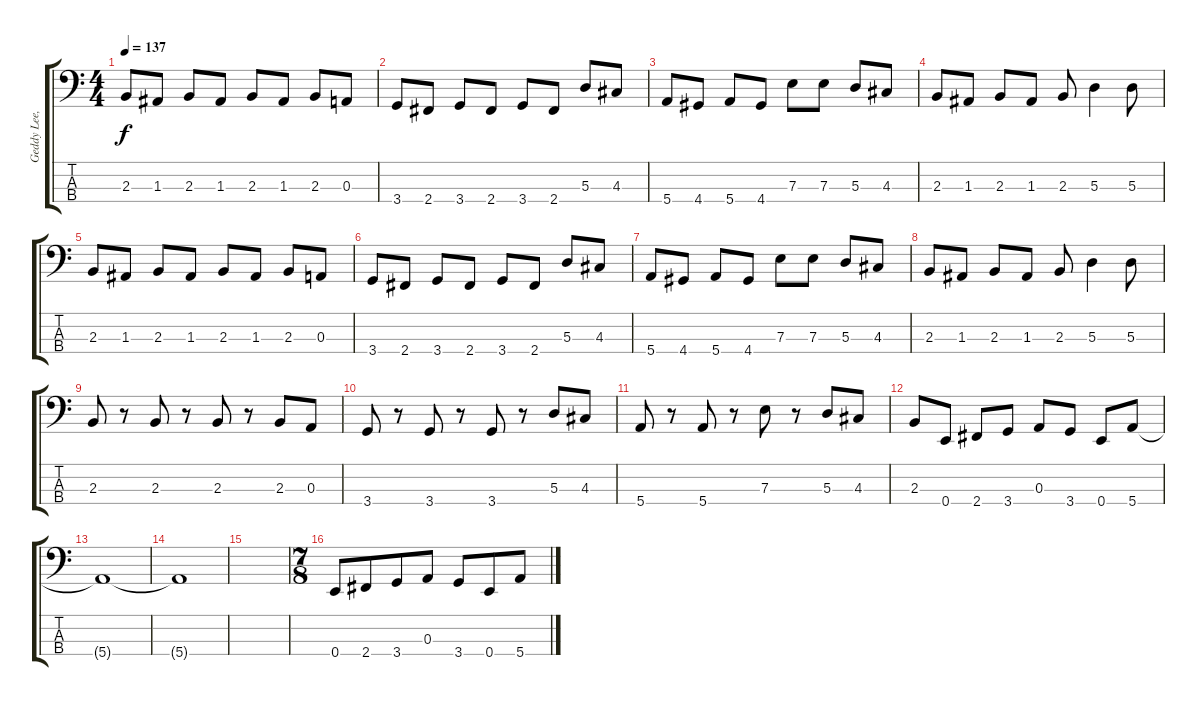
\track ("Geddy Lee, Bajo" "Geddy Lee,") {instrument electricbassfinger}
\staff {score tabs}
\tuning (G2 D2 A1 E1) {hide}
\ts (4 4)
\tempo 137
\clef f4
\ks c
2.3.8{dy f} 1.3.8 2.3.8 1.3.8 2.3.8 1.3.8 2.3.8 0.3.8 |
3.4.8 2.4.8 3.4.8 2.4.8 3.4.8 2.4.8 5.3.8 4.3.8 |
5.4.8 4.4.8 5.4.8 4.4.8 7.3.8 7.3.8 5.3.8 4.3.8 |
2.3.8 1.3.8 2.3.8 1.3.8 2.3.8 5.3.4 5.3.8 |
2.3.8 1.3.8 2.3.8 1.3.8 2.3.8 1.3.8 2.3.8 0.3.8 |
3.4.8 2.4.8 3.4.8 2.4.8 3.4.8 2.4.8 5.3.8 4.3.8 |
5.4.8 4.4.8 5.4.8 4.4.8 7.3.8 7.3.8 5.3.8 4.3.8 |
2.3.8 1.3.8 2.3.8 1.3.8 2.3.8 5.3.4 5.3.8 |
2.3.8 r.8 2.3.8 r.8 2.3.8 r.8 2.3.8 0.3.8 |
3.4.8 r.8 3.4.8 r.8 3.4.8 r.8 5.3.8 4.3.8 |
5.4.8 r.8 5.4.8 r.8 7.3.8 r.8 5.3.8 4.3.8 |
2.3.8 0.4.8 2.4.8 3.4.8 0.3.8 3.4.8 0.4.8 5.4.8 |
5.4{t}.1 |
5.4{t}.1 |
|
\ts (7 8)
0.4.8 2.4.8 3.4.8 0.3.8 3.4.8 0.4.8 5.4.8
